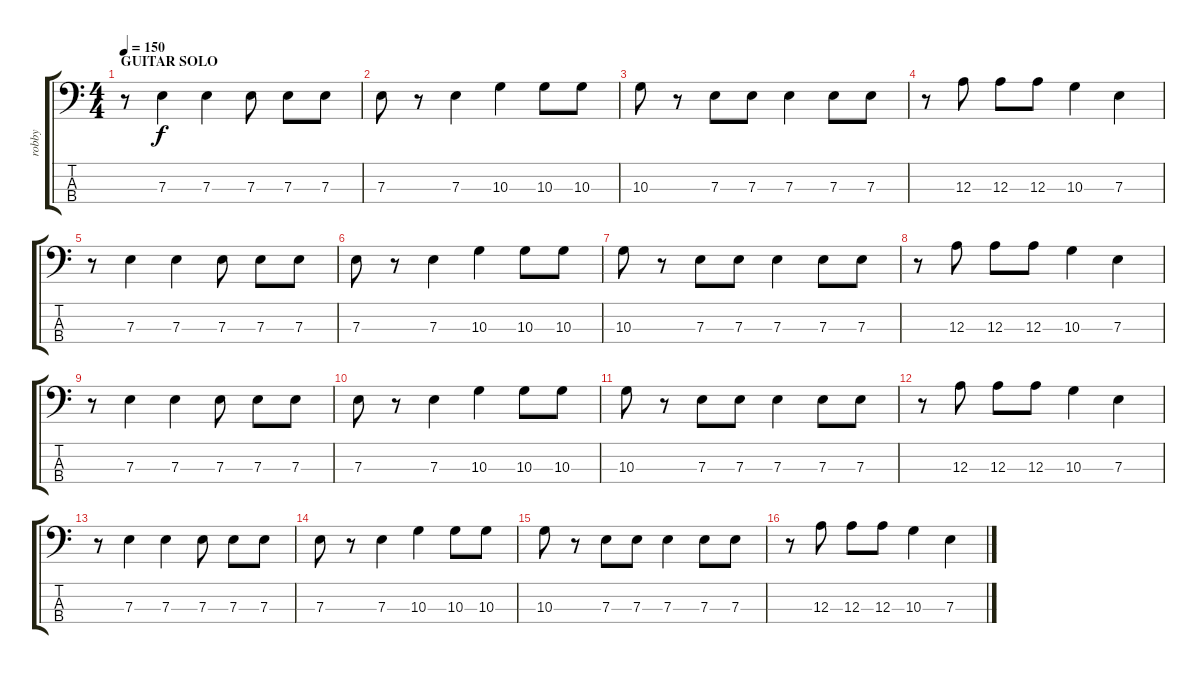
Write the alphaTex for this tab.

\track ("robby" "robby") {instrument electricbasspick}
\staff {score tabs}
\tuning (G2 D2 A1 E1) {hide}
\ts (4 4)
\section ("" "GUITAR SOLO")
\tempo 150
\clef f4
\ks c
r.8{dy f} 7.3.4 7.3.4 7.3.8 7.3.8 7.3.8 |
7.3.8 r.8 7.3.4 10.3.4 10.3.8 10.3.8 |
10.3.8 r.8 7.3.8 7.3.8 7.3.4 7.3.8 7.3.8 |
r.8 12.3.8 12.3.8 12.3.8 10.3.4 7.3.4 |
r.8 7.3.4 7.3.4 7.3.8 7.3.8 7.3.8 |
7.3.8 r.8 7.3.4 10.3.4 10.3.8 10.3.8 |
10.3.8 r.8 7.3.8 7.3.8 7.3.4 7.3.8 7.3.8 |
r.8 12.3.8 12.3.8 12.3.8 10.3.4 7.3.4 |
r.8 7.3.4 7.3.4 7.3.8 7.3.8 7.3.8 |
7.3.8 r.8 7.3.4 10.3.4 10.3.8 10.3.8 |
10.3.8 r.8 7.3.8 7.3.8 7.3.4 7.3.8 7.3.8 |
r.8 12.3.8 12.3.8 12.3.8 10.3.4 7.3.4 |
r.8 7.3.4 7.3.4 7.3.8 7.3.8 7.3.8 |
7.3.8 r.8 7.3.4 10.3.4 10.3.8 10.3.8 |
10.3.8 r.8 7.3.8 7.3.8 7.3.4 7.3.8 7.3.8 |
r.8 12.3.8 12.3.8 12.3.8 10.3.4 7.3.4
